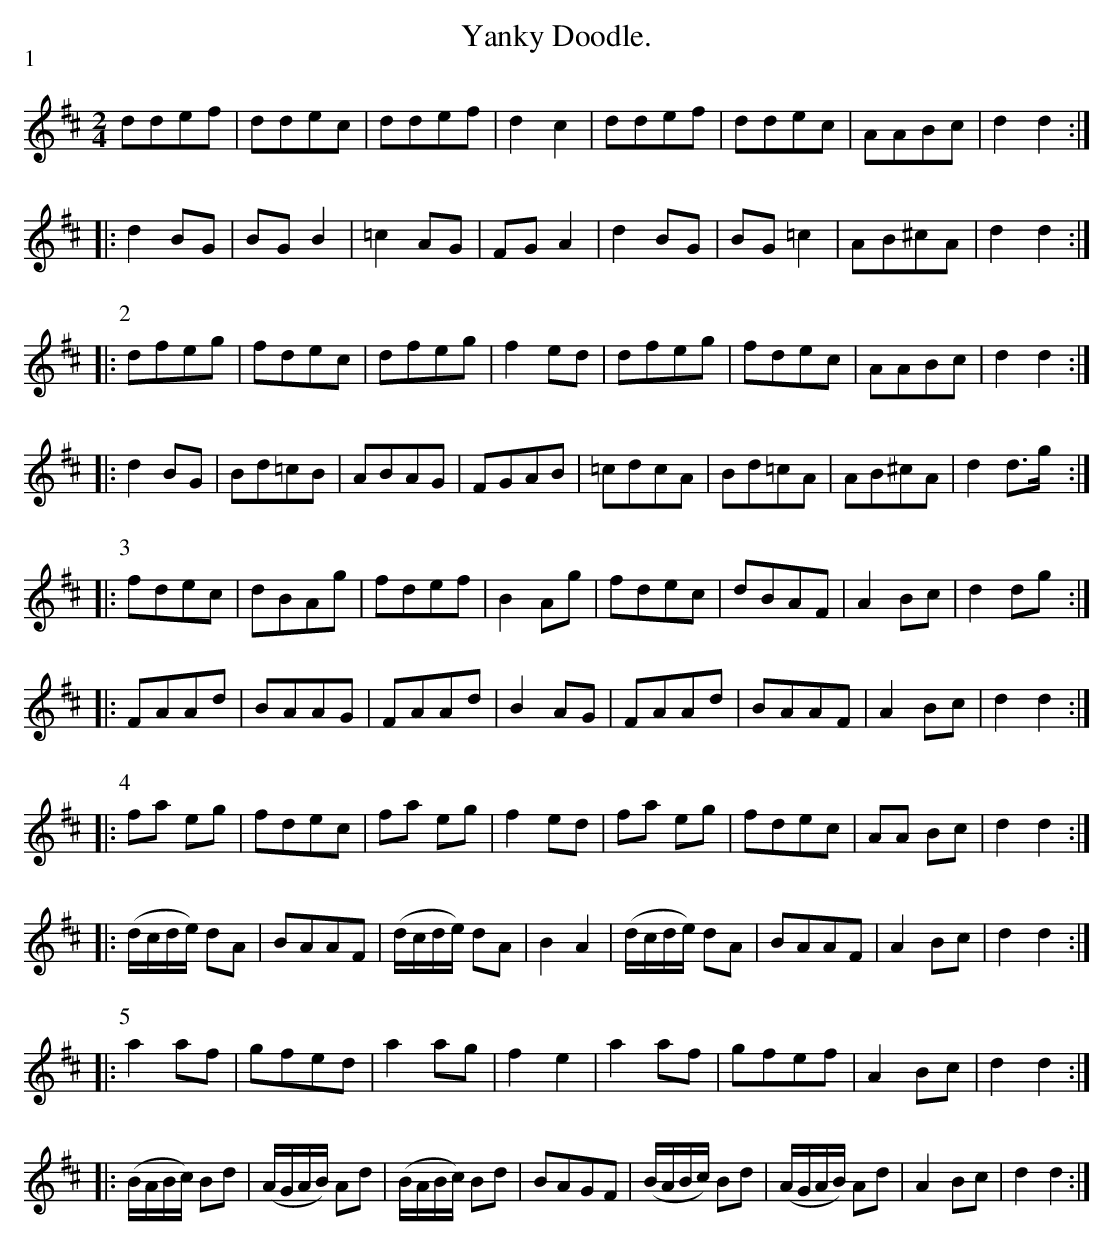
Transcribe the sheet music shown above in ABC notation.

X:1
T:Yanky Doodle.
L:1/8
M:2/4
P:1
K:D
ddef|ddec| ddef|d2c2|ddef|ddec |AABc |d2d2::
d2BG|BGB2|=c2AG|FGA2|d2BG|BG=c2|AB^cA|d2d2::
P:2
dfeg|fdec |dfeg|f2ed| dfeg|fdec |AABc |d2d2 ::
d2BG|Bd=cB|ABAG|FGAB|=cdcA|Bd=cA|AB^cA|d2d>g::
P:3
fdec|dBAg|fdef|B2Ag|fdec|dBAF|A2Bc|d2dg::
FAAd|BAAG|FAAd|B2AG|FAAd|BAAF|A2Bc|d2d2::
P:4
 fa        eg|fdec| fa        eg|f2ed |\
 fa        eg|fdec| AA        Bc|d2d2::
(d/c/d/e/) dA|BAAF|(d/c/d/e/) dA|B2A2 |\
(d/c/d/e/) dA|BAAF| A2        Bc|d2d2::
P:5
 a2        af| gfed        | a2        ag|f2e2 |\
 a2        af| gfef        | A2        Bc|d2d2::
(B/A/B/c/) Bd|(A/G/A/B/) Ad|(B/A/B/c/) Bd|BAGF |\
(B/A/B/c/) Bd|(A/G/A/B/) Ad| A2        Bc|d2d2:|
